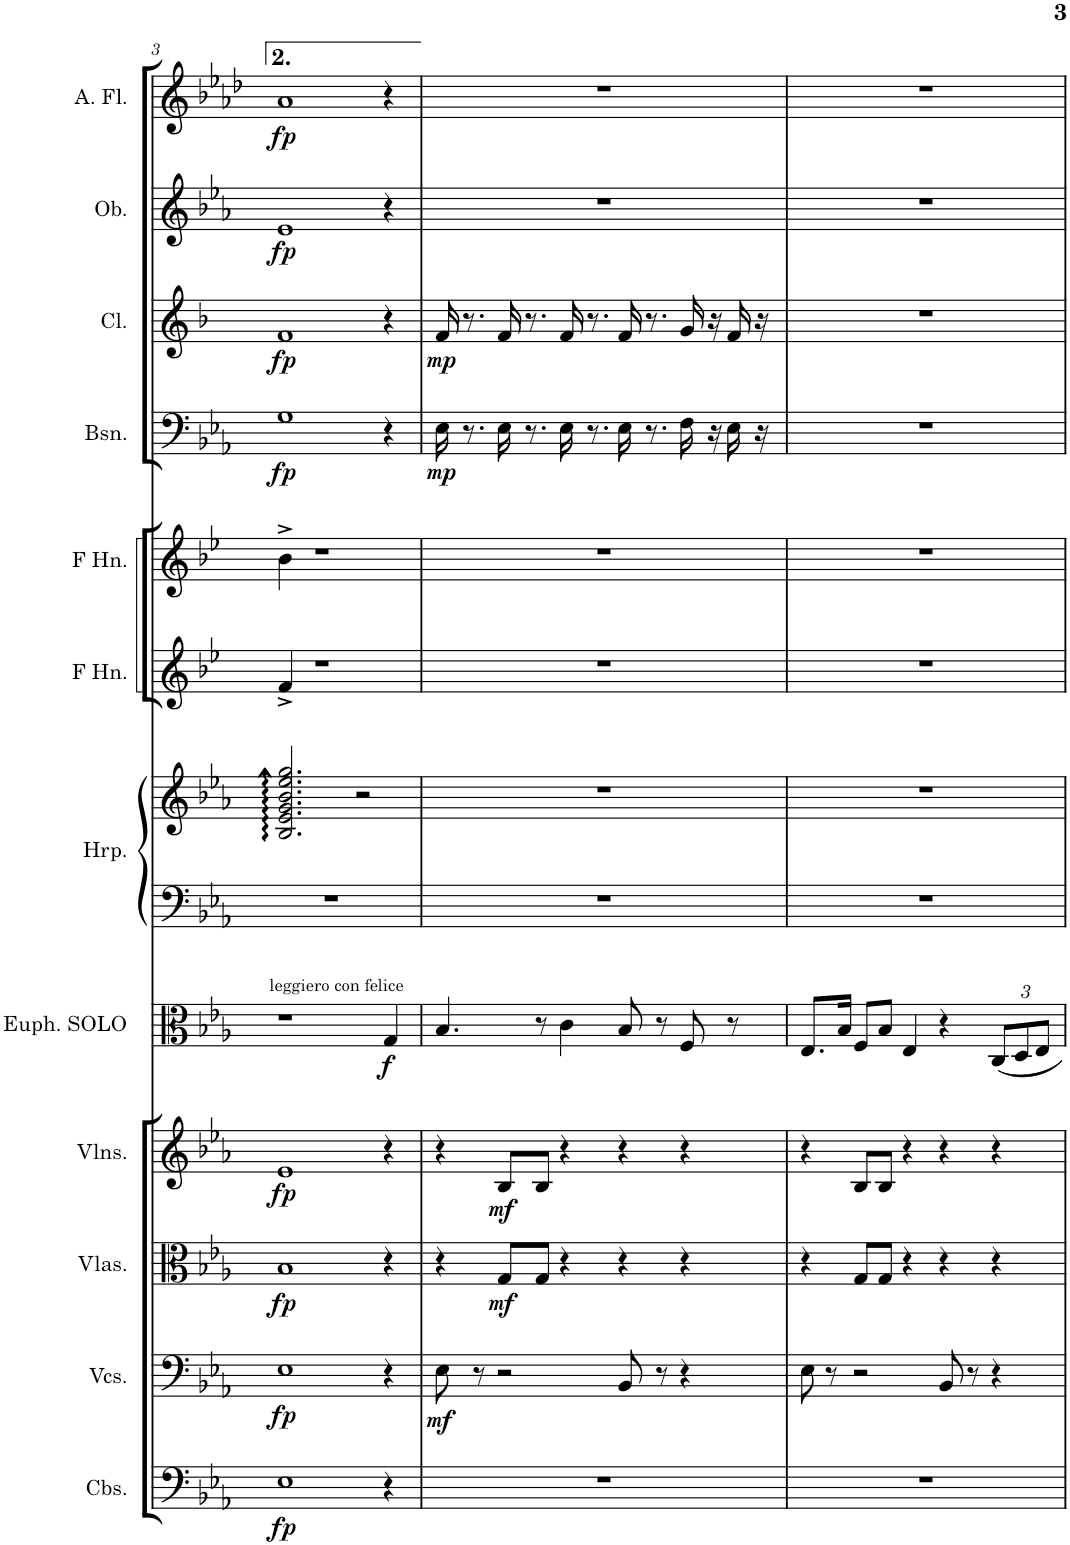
**kern	**dynam	**kern	**dynam	**kern	**dynam	**kern	**dynam	**kern	**dynam	**kern	**kern	**kern	**kern	**kern	**dynam	**kern	**dynam	**kern	**dynam	**kern	**dynam
*part12	*part12	*part11	*part11	*part10	*part10	*part9	*part9	*part8	*part8	*part7	*part7	*part6	*part5	*part4	*part4	*part3	*part3	*part2	*part2	*part1	*part1
*staff13	*staff13	*staff12	*staff12	*staff11	*staff11	*staff10	*staff10	*staff9	*staff9	*staff8	*staff7	*staff6	*staff5	*staff4	*staff4	*staff3	*staff3	*staff2	*staff2	*staff1	*staff1
*I"Contrabasses	*	*I"Violoncellos	*	*I"Violas	*	*I"Violins	*	*I"Euphonium SOLO	*	*I"Harp	*	*I"Horn in F	*I"Horn in F	*I"Bassoon	*	*I"Clarinet	*	*I"Oboe	*	*I"Alto Flute	*
*I'Cbs.	*	*I'Vcs.	*	*I'Vlas.	*	*I'Vlns.	*	*I'Euph. SOLO	*	*I'Hrp.	*	*	*	*I'Bsn.	*	*I'Cl.	*	*I'Ob.	*	*I'A. Fl.	*
!!LO:PB:g=z
*clefF4	*	*clefF4	*	*clefC3	*	*clefG2	*	*clefC3	*	*clefF4	*clefG2	*clefG2	*clefG2	*clefF4	*	*clefG2	*	*clefG2	*	*clefG2	*
*Trd7c12	*	*	*	*	*	*	*	*	*	*	*	*Trd4c7	*Trd4c7	*	*	*Trd1c2	*	*	*	*Trd3c5	*
*k[b-e-a-]	*	*k[b-e-a-]	*	*k[b-e-a-]	*	*k[b-e-a-]	*	*k[b-e-a-]	*	*k[b-e-a-]	*k[b-e-a-]	*k[b-e-]	*k[b-e-]	*k[b-e-a-]	*	*k[b-]	*	*k[b-e-a-]	*	*k[b-e-a-d-]	*
*M5/4	*	*M5/4	*	*M5/4	*	*M5/4	*	*M5/4	*	*M5/4	*M5/4	*M5/4	*M5/4	*M5/4	*	*M5/4	*	*M5/4	*	*M5/4	*
=3	=3	=3	=3	=3	=3	=3	=3	=3	=3	=3	=3	=3	=3	=3	=3	=3	=3	=3	=3	=3	=3
!	!	!	!	!	!	!	!	!LO:TX:a:t=leggiero con felice	!	!	!	!	!	!	!	!	!	!	!	!	!
!	!LO:DY:b	!	!LO:DY:b	!	!LO:DY:b	!	!LO:DY:b	!	!	!	!	!	!	!	!LO:DY:b	!	!LO:DY:b	!	!LO:DY:b	!	!LO:DY:b
1E-	fp	1E-	fp	1B-	fp	1e-	fp	1r	.	4%5r	2.B-/ 2.e-/ 2.g/ 2.b-/ 2.ee-/ 2.gg/	4f^/	4b-^\	1G	fp	1f	fp	1e-	fp	1a-	fp
.	.	.	.	.	.	.	.	.	.	.	.	1r	1r	.	.	.	.	.	.	.	.
.	.	.	.	.	.	.	.	.	.	.	2r	.	.	.	.	.	.	.	.	.	.
!	!	!	!	!	!	!	!	!	!LO:DY:b	!	!	!	!	!	!	!	!	!	!	!	!
4r	.	4r	.	4r	.	4r	.	4G/	f	.	.	.	.	4r	.	4r	.	4r	.	4r	.
=4	=4	=4	=4	=4	=4	=4	=4	=4	=4	=4	=4	=4	=4	=4	=4	=4	=4	=4	=4	=4	=4
!	!	!	!LO:DY:b	!	!	!	!	!	!	!	!	!	!	!	!LO:DY:b	!	!LO:DY:b	!	!	!	!
4%5r	.	8E-\	mf	4r	.	4r	.	4.B-/	.	4%5r	4%5r	4%5r	4%5r	16E-\	mp	16f/	mp	4%5r	.	4%5r	.
.	.	.	.	.	.	.	.	.	.	.	.	.	.	8.r	.	8.r	.	.	.	.	.
.	.	8r	.	.	.	.	.	.	.	.	.	.	.	.	.	.	.	.	.	.	.
!	!	!	!	!	!LO:DY:b	!	!LO:DY:b	!	!	!	!	!	!	!	!	!	!	!	!	!	!
.	.	2r	.	8G/L	mf	8B-/L	mf	.	.	.	.	.	.	16E-\	.	16f/	.	.	.	.	.
.	.	.	.	.	.	.	.	.	.	.	.	.	.	8.r	.	8.r	.	.	.	.	.
.	.	.	.	8G/J	.	8B-/J	.	8r	.	.	.	.	.	.	.	.	.	.	.	.	.
.	.	.	.	4r	.	4r	.	4c\	.	.	.	.	.	16E-\	.	16f/	.	.	.	.	.
.	.	.	.	.	.	.	.	.	.	.	.	.	.	8.r	.	8.r	.	.	.	.	.
.	.	8BB-/	.	4r	.	4r	.	8B-/	.	.	.	.	.	16E-\	.	16f/	.	.	.	.	.
.	.	.	.	.	.	.	.	.	.	.	.	.	.	8.r	.	8.r	.	.	.	.	.
.	.	8r	.	.	.	.	.	8r	.	.	.	.	.	.	.	.	.	.	.	.	.
.	.	4r	.	4r	.	4r	.	8F/	.	.	.	.	.	16F\	.	16g/	.	.	.	.	.
.	.	.	.	.	.	.	.	.	.	.	.	.	.	16r	.	16r	.	.	.	.	.
.	.	.	.	.	.	.	.	8r	.	.	.	.	.	16E-\	.	16f/	.	.	.	.	.
.	.	.	.	.	.	.	.	.	.	.	.	.	.	16r	.	16r	.	.	.	.	.
=5	=5	=5	=5	=5	=5	=5	=5	=5	=5	=5	=5	=5	=5	=5	=5	=5	=5	=5	=5	=5	=5
4%5r	.	8E-\	.	4r	.	4r	.	8.E-/L	.	4%5r	4%5r	4%5r	4%5r	4%5r	.	4%5r	.	4%5r	.	4%5r	.
.	.	8r	.	.	.	.	.	.	.	.	.	.	.	.	.	.	.	.	.	.	.
.	.	.	.	.	.	.	.	16B-/Jk	.	.	.	.	.	.	.	.	.	.	.	.	.
.	.	2r	.	8G/L	.	8B-/L	.	8F/L	.	.	.	.	.	.	.	.	.	.	.	.	.
.	.	.	.	8G/J	.	8B-/J	.	8B-/J	.	.	.	.	.	.	.	.	.	.	.	.	.
.	.	.	.	4r	.	4r	.	4E-/	.	.	.	.	.	.	.	.	.	.	.	.	.
.	.	8BB-/	.	4r	.	4r	.	4r	.	.	.	.	.	.	.	.	.	.	.	.	.
.	.	8r	.	.	.	.	.	.	.	.	.	.	.	.	.	.	.	.	.	.	.
*	*	*	*	*	*	*	*	*Xbrackettup	*	*	*	*	*	*	*	*	*	*	*	*	*
.	.	4r	.	4r	.	4r	.	12C/L	.	.	.	.	.	.	.	.	.	.	.	.	.
.	.	.	.	.	.	.	.	12D/	.	.	.	.	.	.	.	.	.	.	.	.	.
.	.	.	.	.	.	.	.	12E-/J	.	.	.	.	.	.	.	.	.	.	.	.	.
=	=	=	=	=	=	=	=	=	=	=	=	=	=	=	=	=	=	=	=	=	=
*-	*-	*-	*-	*-	*-	*-	*-	*-	*-	*-	*-	*-	*-	*-	*-	*-	*-	*-	*-	*-	*-
